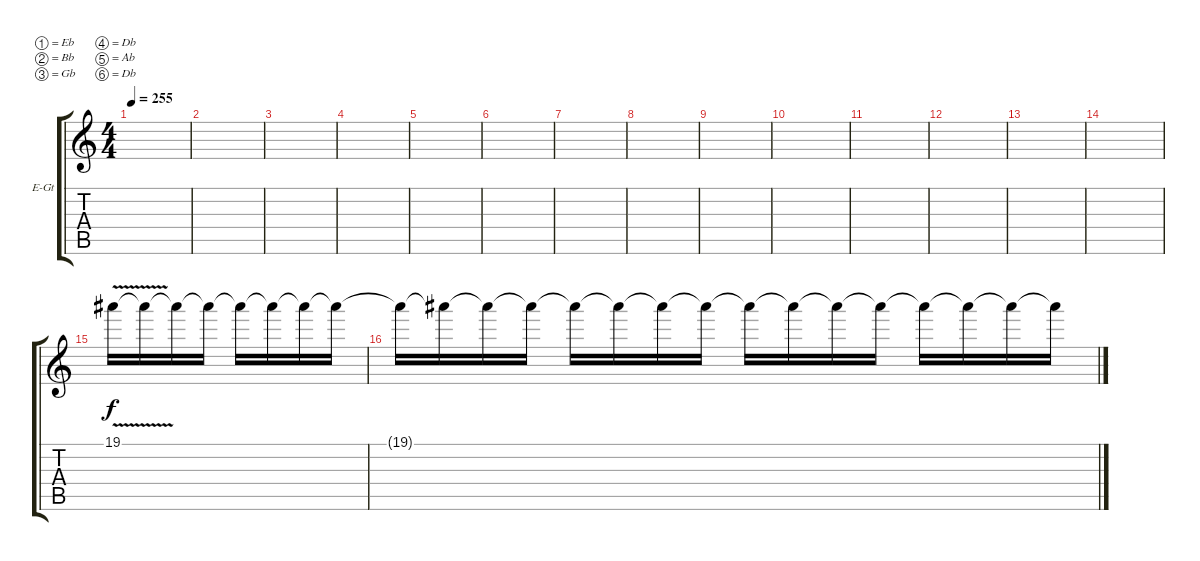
\bracketExtendMode groupsimilarinstruments
\firstSystemTrackNameOrientation horizontal
\otherSystemsTrackNameOrientation horizontal
\track ("Guitar One" "E-Gt") {instrument electricguitarclean}
\staff {score tabs}
\tuning (Eb4 Bb3 Gb3 Db3 Ab2 Db2)
\ts (4 4)
\tempo 255
\clef g2
\ks c
|
|
|
|
|
|
|
|
|
|
|
|
|
|
19.1{v}.16 19.1{t}.16 19.1{t}.16 19.1{t}.16 19.1{t}.16 19.1{t}.16 19.1{t}.16 19.1{t}.16 |
19.1{t}.16 19.1{t}.16 19.1{t}.16 19.1{t}.16 19.1{t}.16 19.1{t}.16 19.1{t}.16 19.1{t}.16 19.1{t}.16 19.1{t}.16 19.1{t}.16 19.1{t}.16 19.1{t}.16 19.1{t}.16 19.1{t}.16 19.1{t}.16
